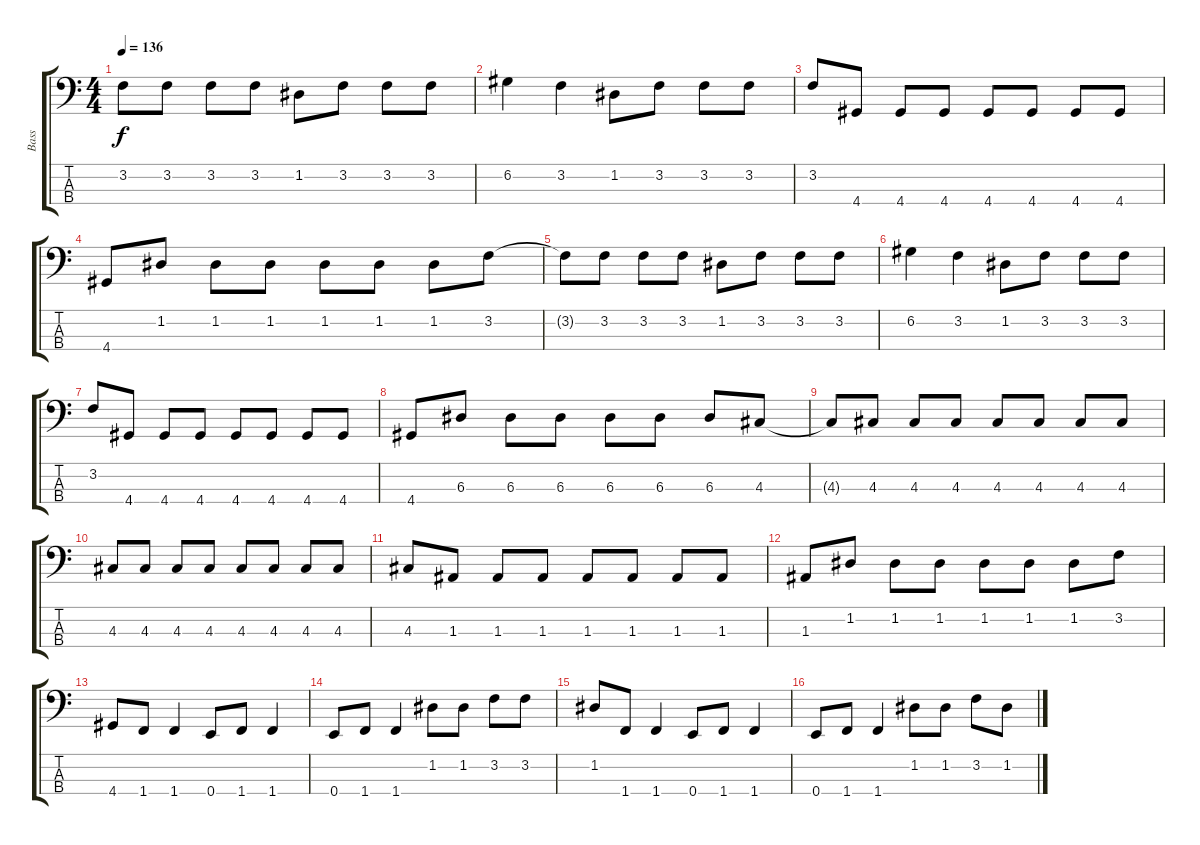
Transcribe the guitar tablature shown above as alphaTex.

\track ("Bass" "Bass") {instrument electricbassfinger}
\staff {score tabs}
\tuning (G2 D2 A1 E1) {hide}
\ts (4 4)
\tempo 136
\clef f4
\ks c
3.2{t}.8{dy f} 3.2.8 3.2.8 3.2.8 1.2.8 3.2.8 3.2.8 3.2.8 |
6.2.4 3.2.4 1.2.8 3.2.8 3.2.8 3.2.8 |
3.2.8 4.4.8 4.4.8 4.4.8 4.4.8 4.4.8 4.4.8 4.4.8 |
4.4.8 1.2.8 1.2.8 1.2.8 1.2.8 1.2.8 1.2.8 3.2.8 |
3.2{t}.8 3.2.8 3.2.8 3.2.8 1.2.8 3.2.8 3.2.8 3.2.8 |
6.2.4 3.2.4 1.2.8 3.2.8 3.2.8 3.2.8 |
3.2.8 4.4.8 4.4.8 4.4.8 4.4.8 4.4.8 4.4.8 4.4.8 |
4.4.8 6.3.8 6.3.8 6.3.8 6.3.8 6.3.8 6.3.8 4.3.8 |
4.3{t}.8 4.3.8 4.3.8 4.3.8 4.3.8 4.3.8 4.3.8 4.3.8 |
4.3.8 4.3.8 4.3.8 4.3.8 4.3.8 4.3.8 4.3.8 4.3.8 |
4.3.8 1.3.8 1.3.8 1.3.8 1.3.8 1.3.8 1.3.8 1.3.8 |
1.3.8 1.2.8 1.2.8 1.2.8 1.2.8 1.2.8 1.2.8 3.2.8 |
4.4.8 1.4.8 1.4.4 0.4.8 1.4.8 1.4.4 |
0.4.8 1.4.8 1.4.4 1.2.8 1.2.8 3.2.8 3.2.8 |
1.2.8 1.4.8 1.4.4 0.4.8 1.4.8 1.4.4 |
0.4.8 1.4.8 1.4.4 1.2.8 1.2.8 3.2.8 1.2.8
